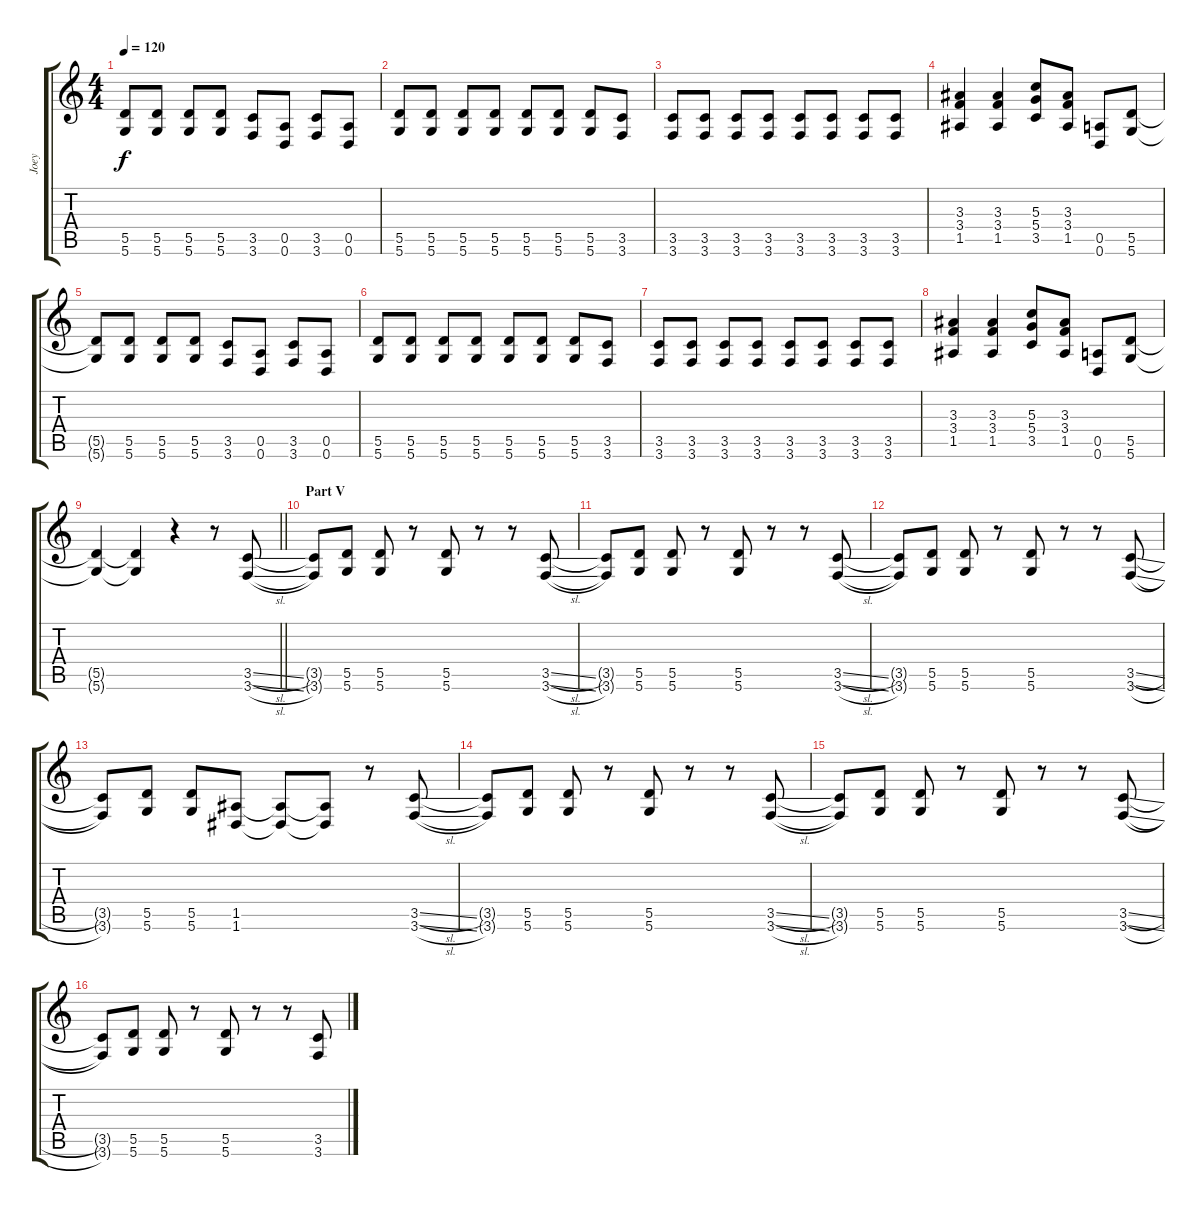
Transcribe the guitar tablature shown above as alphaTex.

\track ("Joey" "Joey") {instrument overdrivenguitar}
\staff {score tabs}
\tuning (E4 B3 G3 D3 A2 D2) {hide}
\ts (4 4)
\tempo 120
\clef g2
\ks c
(5.5{t} 5.6{t}).8{dy f} (5.5 5.6).8 (5.5 5.6).8 (5.5 5.6).8 (3.5 3.6).8 (0.5 0.6).8 (3.5 3.6).8 (0.5 0.6).8 |
(5.5 5.6).8 (5.5 5.6).8 (5.5 5.6).8 (5.5 5.6).8 (5.5 5.6).8 (5.5 5.6).8 (5.5 5.6).8 (3.5 3.6).8 |
(3.5 3.6).8 (3.5 3.6).8 (3.5 3.6).8 (3.5 3.6).8 (3.5 3.6).8 (3.5 3.6).8 (3.5 3.6).8 (3.5 3.6).8 |
(3.3 3.4 1.5).4 (3.3 3.4 1.5).4 (5.3 5.4 3.5).8 (3.3 3.4 1.5).8 (0.5 0.6).8 (5.5 5.6).8 |
(5.5{t} 5.6{t}).8 (5.5 5.6).8 (5.5 5.6).8 (5.5 5.6).8 (3.5 3.6).8 (0.5 0.6).8 (3.5 3.6).8 (0.5 0.6).8 |
(5.5 5.6).8 (5.5 5.6).8 (5.5 5.6).8 (5.5 5.6).8 (5.5 5.6).8 (5.5 5.6).8 (5.5 5.6).8 (3.5 3.6).8 |
(3.5 3.6).8 (3.5 3.6).8 (3.5 3.6).8 (3.5 3.6).8 (3.5 3.6).8 (3.5 3.6).8 (3.5 3.6).8 (3.5 3.6).8 |
(3.3 3.4 1.5).4 (3.3 3.4 1.5).4 (5.3 5.4 3.5).8 (3.3 3.4 1.5).8 (0.5 0.6).8 (5.5 5.6).8 |
\barLineRight lightlight
(5.5{t} 5.6{t}).4 (5.5{t} 5.6{t}).4 r.4 r.8 (3.5{sl} 3.6{sl}).8 |
\section ("" "Part V")
(3.5{t} 3.6{t}).8 (5.5 5.6).8 (5.5 5.6).8 r.8 (5.5 5.6).8 r.8 r.8 (3.5{sl} 3.6{sl}).8 |
(3.5{t} 3.6{t}).8 (5.5 5.6).8 (5.5 5.6).8 r.8 (5.5 5.6).8 r.8 r.8 (3.5{sl} 3.6{sl}).8 |
(3.5{t} 3.6{t}).8 (5.5 5.6).8 (5.5 5.6).8 r.8 (5.5 5.6).8 r.8 r.8 (3.5{sl} 3.6{sl}).8 |
(3.5{t} 3.6{t}).8 (5.5 5.6).8 (5.5 5.6).8 (1.5 1.6).8 (1.5{t} 1.6{t}).8 (1.5{t} 1.6{t}).8 r.8 (3.5{sl} 3.6{sl}).8 |
(3.5{t} 3.6{t}).8 (5.5 5.6).8 (5.5 5.6).8 r.8 (5.5 5.6).8 r.8 r.8 (3.5{sl} 3.6{sl}).8 |
(3.5{t} 3.6{t}).8 (5.5 5.6).8 (5.5 5.6).8 r.8 (5.5 5.6).8 r.8 r.8 (3.5{sl} 3.6{sl}).8 |
(3.5{t} 3.6{t}).8 (5.5 5.6).8 (5.5 5.6).8 r.8 (5.5 5.6).8 r.8 r.8 (3.5{sl} 3.6{sl}).8
